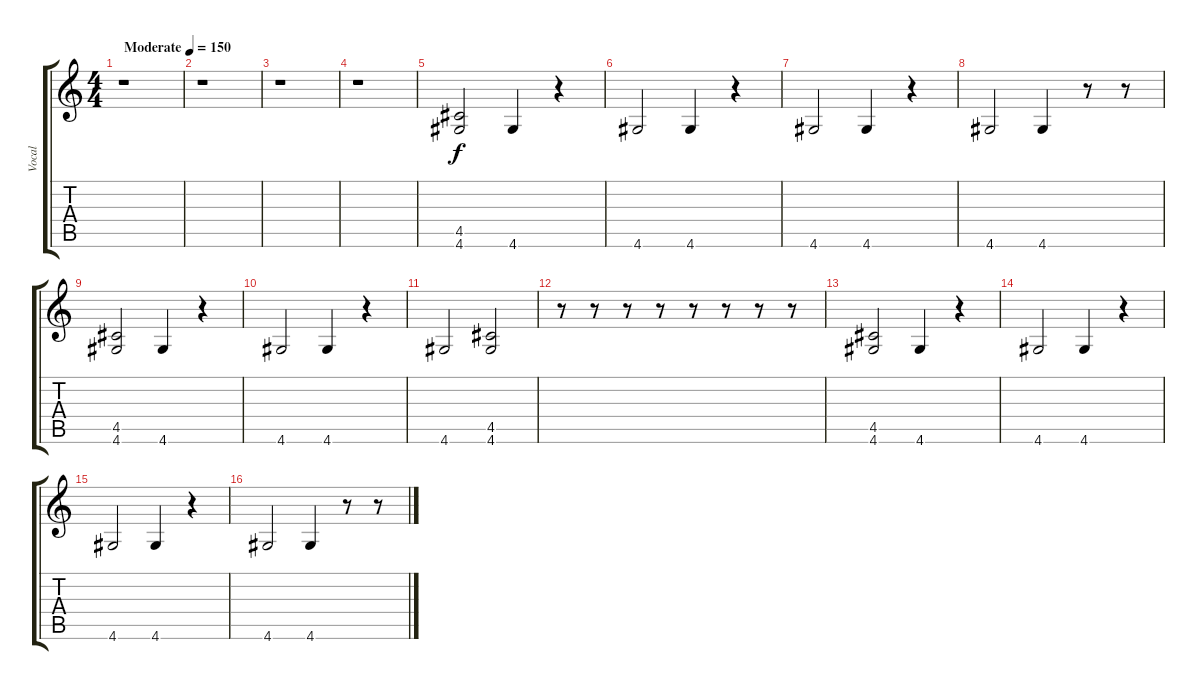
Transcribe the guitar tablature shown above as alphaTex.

\track ("Vocal" "Vocal") {instrument contrabass}
\staff {score tabs}
\tuning (E4 B3 G3 D3 A2 E2) {hide}
\ts (4 4)
\tempo (150 "Moderate")
\clef g2
\ks c
r.1{dy f instrument contrabass} |
r.1 |
r.1 |
r.1 |
(4.5 4.6).2 4.6.4 r.4 |
4.6.2 4.6.4 r.4 |
4.6.2 4.6.4 r.4 |
4.6.2 4.6.4 r.8 r.8 |
(4.5 4.6).2 4.6.4 r.4 |
4.6.2 4.6.4 r.4 |
4.6.2 (4.5 4.6).2 |
r.8 r.8 r.8 r.8 r.8 r.8 r.8 r.8 |
(4.5 4.6).2 4.6.4 r.4 |
4.6.2 4.6.4 r.4 |
4.6.2 4.6.4 r.4 |
4.6.2 4.6.4 r.8 r.8
